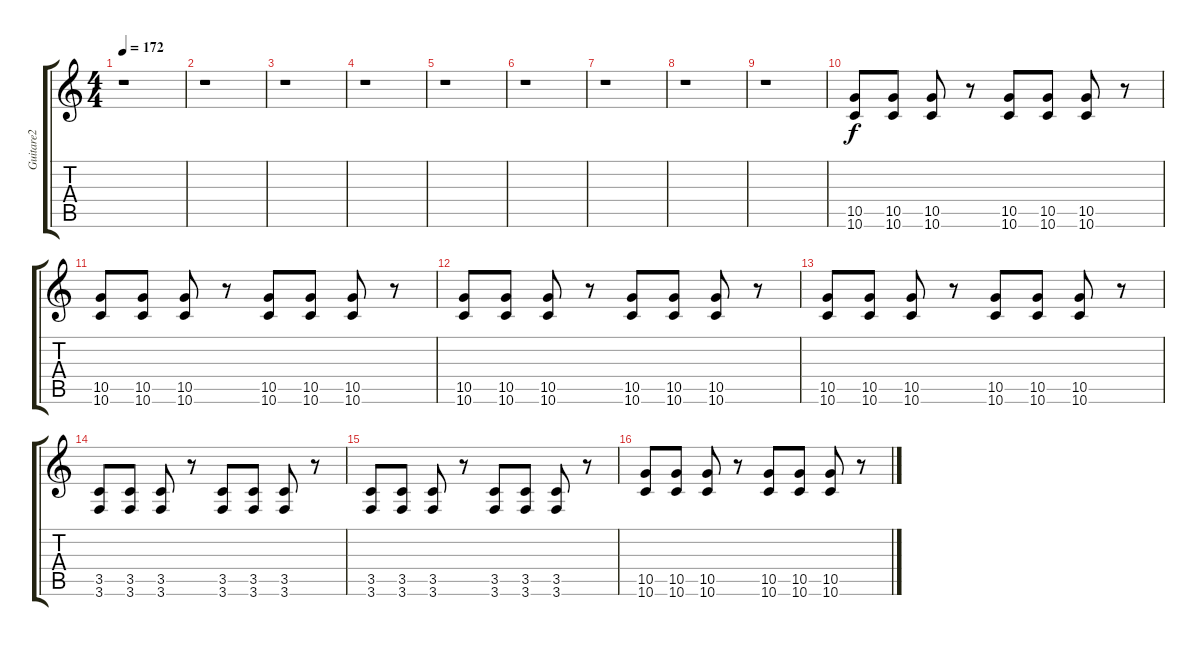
\track ("Guitare2  Dr-D" "Guitare2  ") {instrument distortionguitar}
\staff {score tabs}
\tuning (E4 B3 G3 D3 A2 D2) {hide}
\ts (4 4)
\tempo 172
\clef g2
\ks c
r.1{dy f} |
r.1 |
r.1 |
r.1 |
r.1 |
r.1 |
r.1 |
r.1 |
r.1 |
(10.5 10.6).8 (10.5 10.6).8 (10.5 10.6).8 r.8 (10.5 10.6).8 (10.5 10.6).8 (10.5 10.6).8 r.8 |
(10.5 10.6).8 (10.5 10.6).8 (10.5 10.6).8 r.8 (10.5 10.6).8 (10.5 10.6).8 (10.5 10.6).8 r.8 |
(10.5 10.6).8 (10.5 10.6).8 (10.5 10.6).8 r.8 (10.5 10.6).8 (10.5 10.6).8 (10.5 10.6).8 r.8 |
(10.5 10.6).8 (10.5 10.6).8 (10.5 10.6).8 r.8 (10.5 10.6).8 (10.5 10.6).8 (10.5 10.6).8 r.8 |
(3.5 3.6).8 (3.5 3.6).8 (3.5 3.6).8 r.8 (3.5 3.6).8 (3.5 3.6).8 (3.5 3.6).8 r.8 |
(3.5 3.6).8 (3.5 3.6).8 (3.5 3.6).8 r.8 (3.5 3.6).8 (3.5 3.6).8 (3.5 3.6).8 r.8 |
(10.5 10.6).8 (10.5 10.6).8 (10.5 10.6).8 r.8 (10.5 10.6).8 (10.5 10.6).8 (10.5 10.6).8 r.8
